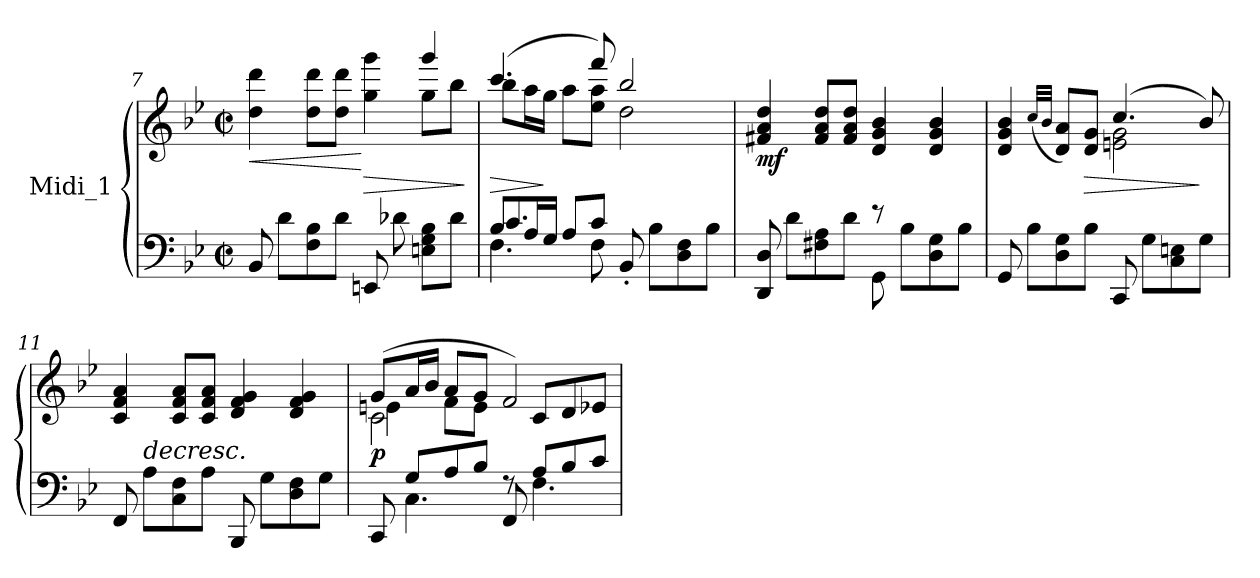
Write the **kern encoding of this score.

**kern	**kern	**dynam
*part1	*part1	*part1
*staff2	*staff1	*staff1/2
*I"Midi_1	*	*
*clefF4	*clefG2	*
*k[b-e-]	*k[b-e-]	*
*B-:	*B-:	*
*M2/2	*M2/2	*
*met(c|)	*met(c|)	*
=7	=7	=7
*^	*	*
!	!	!	!LO:HP:b
*	*	*^	*
8BB-/	2.ryy	4dd\ 4ddd\	2.ryy	<
8d\L	.	.	.	.
8F\ 8B-\	.	8dd\ 8ddd\L	.	.
8d\J	.	8dd\ 8ddd\J	.	.
!	!	!	!	!LO:HP:n=1:b
8EEn/	.	4gg\ 4ggg\	.	[ >
8d-X\	.	.	.	.
4ryy	8En\ 8G\ 8B-\L	4ggg/	8gg\L	.
.	8d-\J	.	8bb-\J	.
*v	*v	*	*	*
*	*v	*v	*
.	.	]
=8	=8	=8
*^	*^	*
*	*^	*	*	*
!	!	!	!	!	!LO:HP:b
8B-/L	4.F\	4.c/	(>4.ccc/	8bb-\L	>
16A/L	.	.	.	16aa\L	.
16G/JJ	.	.	.	16gg\JJ	]
8A/L	.	.	.	8aa\L	.
8c/J	8F\	2ryy	8fff/)	8ee-\ 8aa\J	.
8BB-'/	2ryy	.	2bb-/	2dd\	.
8B-\L	.	.	.	.	.
8D\ 8F\	.	.	.	.	.
8B-\J	.	8ryy	.	.	.
*	*	*	*v	*v	*
!!LO:LB:g=z
=9	=9	=9	=9	=9
!	!	!	!	!LO:DY:b
*	*v	*v	*	*
8DD/ 8D/	2ryy	4f#X/ 4a/ 4dd/	mf
8d\L	.	.	.
8F#X\ 8A\	.	8f#/ 8a/ 8dd/L	.
8d\J	.	8f#/ 8a/ 8dd/J	.
8r	8GG\	4d/ 4g/ 4b-/	.
8B-\L	4.ryy	.	.
8D\ 8G\	.	4d/ 4g/ 4b-/	.
8B-\J	.	.	.
=10	=10	=10	=10
*	*	*^	*
8GG/	2ryy	4d/ 4g/ 4b-/	2ryy	.
8B-\L	.	.	.	.
.	.	(<32qcc/LLL	.	.
.	.	32qb-/JJJ	.	.
8D\ 8G\	.	8d/ 8a/L)	.	.
!	!	!	!	!LO:HP:b
8B-\J	.	8d/ 8g/J	.	>
2ryy	8CC/	(>4.cc/	2en\ 2g\	.
.	8G\L	.	.	.
.	8C\ 8En\	.	.	.
.	8G\J	8b-/)	.	]
*v	*v	*	*	*
*	*v	*v	*
=11	=11	=11
8FF/	4c/ 4f/ 4a/	.
!LO:TX:a:i:t=decresc.	!	!
8A\L	.	.
8C\ 8F\	8c/ 8f/ 8a/L	.
8A\J	8c/ 8f/ 8a/J	.
8BBB-/	4d/ 4f/ 4g/	.
8G\L	.	.
8D\ 8F\	4d/ 4f/ 4g/	.
8G\J	.	.
=12	=12	=12
*^	*^	*
*	*^	*	*^	*
!	!	!	!	!	!	!LO:DY:b
2ryy	8CC/	8ryy	(>8g/L	2c\	4en\	p
.	8G/L	4.C\	16a/L	.	.	.
.	.	.	16b-/JJ	.	.	.
.	8A/	.	8a/L	.	8f\L	.
.	8B-/J	.	8g/J	.	8e\J	.
8r	8FF/	8ryy	2f/)	8ryy	2ryy	.
4.ryy	8A/L	4.F\	.	8c/L	.	.
.	8B-/	.	.	8d/	.	.
.	8c/J	.	.	8e-i/J	.	.
*v	*v	*v	*	*	*	*
*	*v	*v	*v	*
=	=	=
*-	*-	*-
